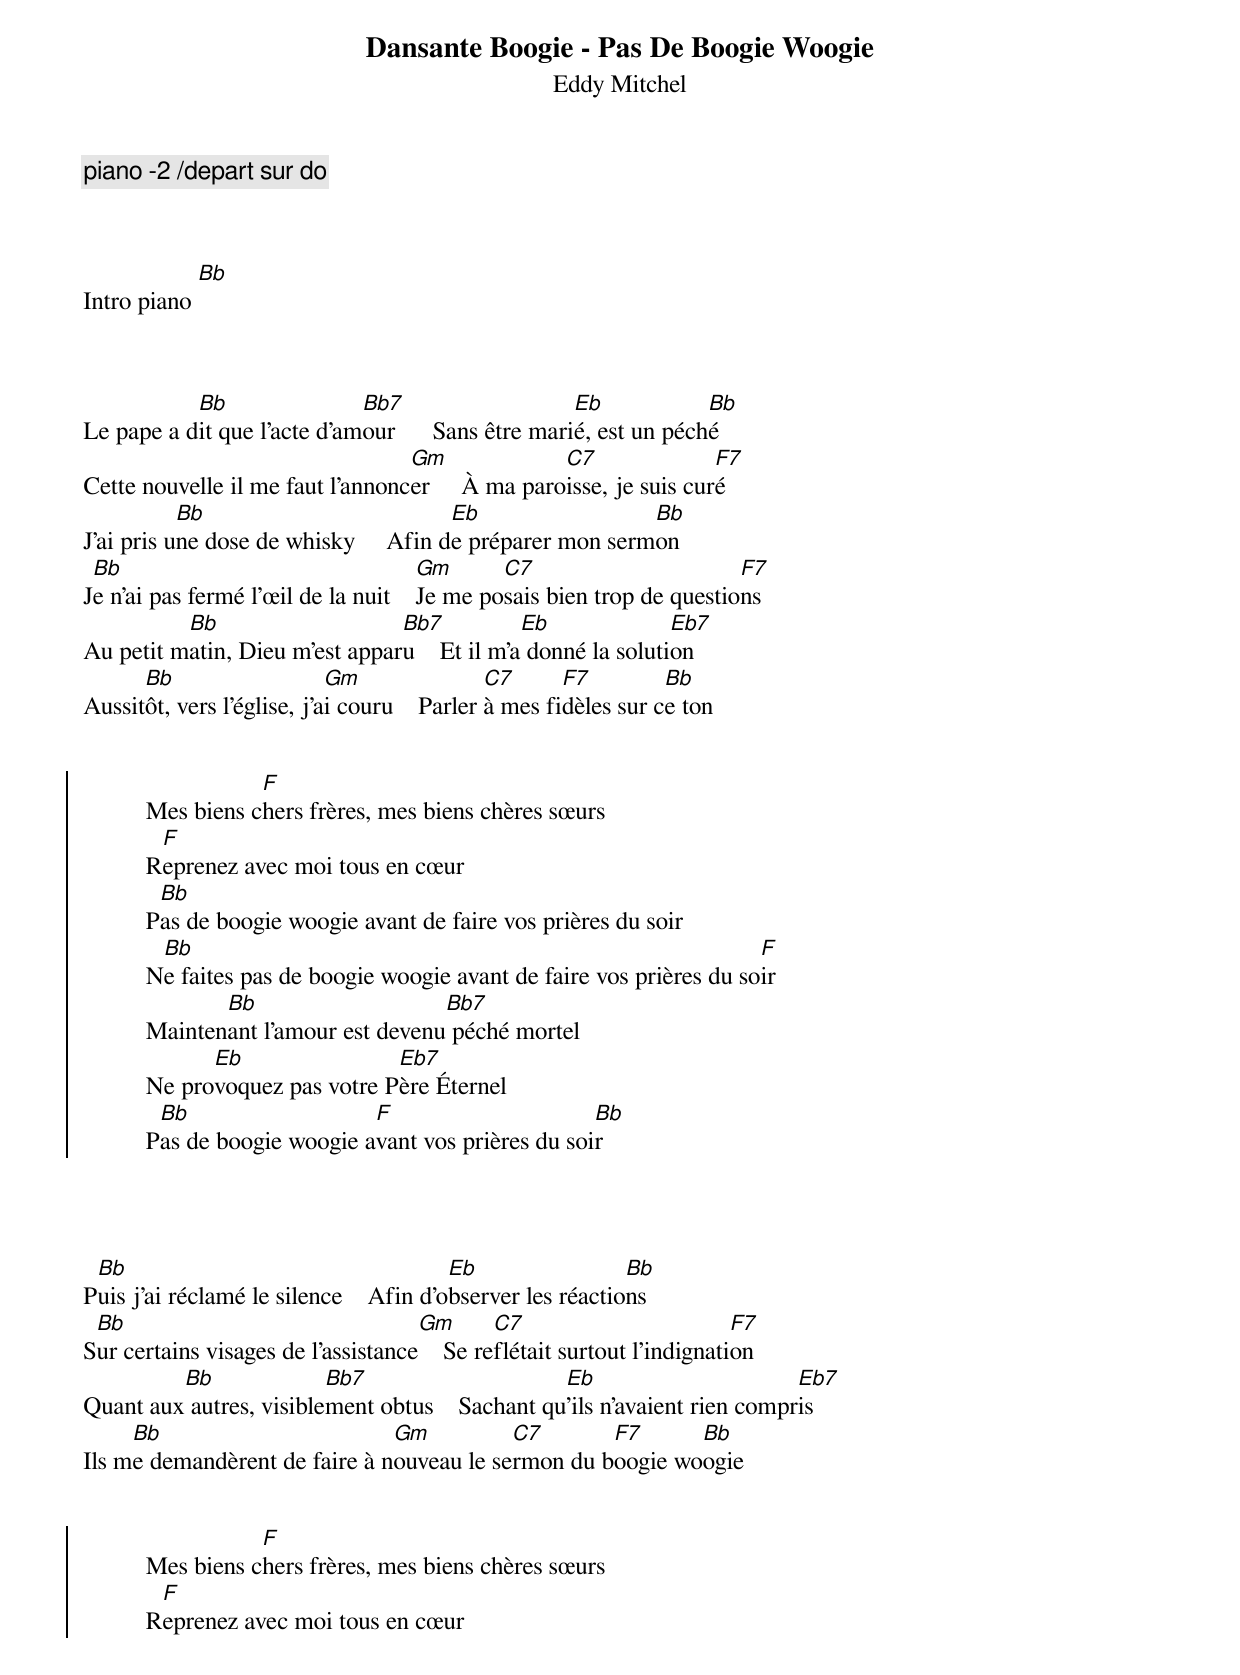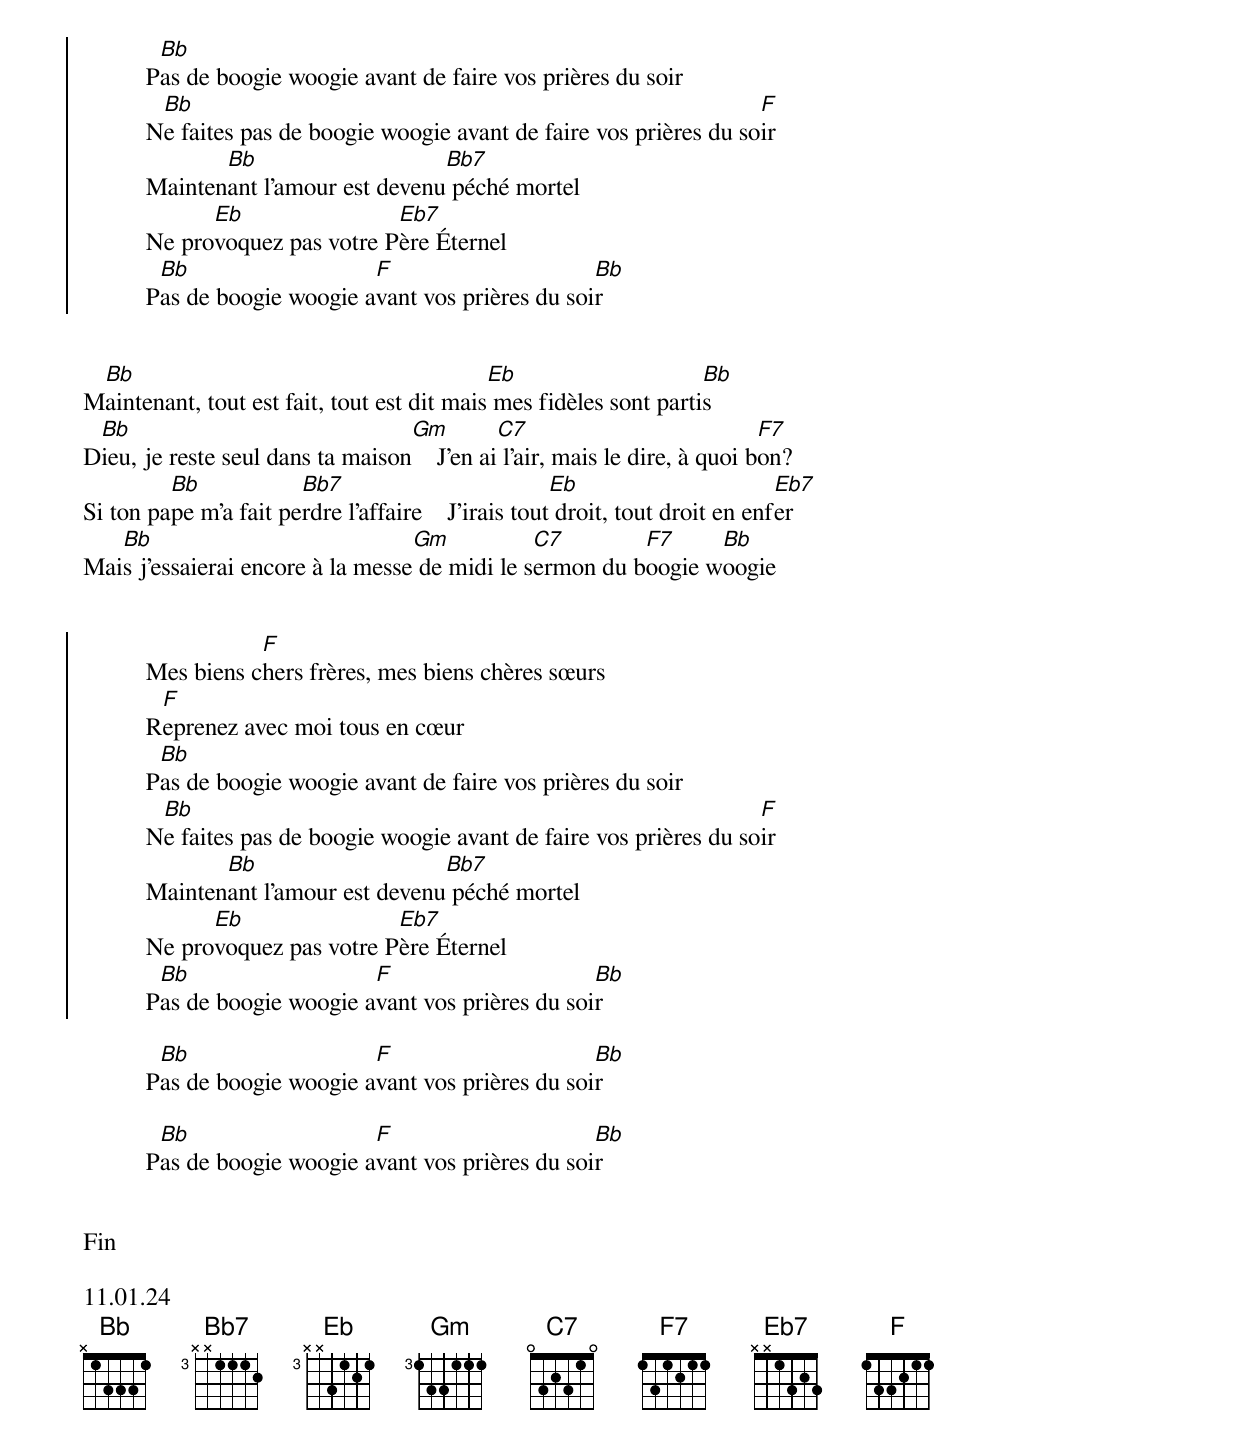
{title: Dansante Boogie - Pas De Boogie Woogie}
{subtitle: Eddy Mitchel}
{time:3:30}
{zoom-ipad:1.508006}
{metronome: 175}
{c:piano -2 /depart sur do}



Intro piano [Bb]



Le pape a d[Bb]it que l'acte d'am[Bb7]our      Sans être mari[Eb]é, est un péch[Bb]é
Cette nouvelle il me faut l'annonc[Gm]er     À ma paro[C7]isse, je suis cur[F7]é
J'ai pris u[Bb]ne dose de whisky     Afin d[Eb]e préparer mon serm[Bb]on
J[Bb]e n'ai pas fermé l'œil de la nuit    [Gm]Je me po[C7]sais bien trop de questio[F7]ns
Au petit m[Bb]atin, Dieu m'est appar[Bb7]u    Et il m'a[Eb] donné la soluti[Eb7]on
Aussit[Bb]ôt, vers l'église, j'a[Gm]i couru    Parler [C7]à mes fi[F7]dèles sur c[Bb]e ton


{soc}
          Mes biens c[F]hers frères, mes biens chères sœurs
          R[F]eprenez avec moi tous en cœur
          P[Bb]as de boogie woogie avant de faire vos prières du soir
          N[Bb]e faites pas de boogie woogie avant de faire vos prières du so[F]ir
          Mainten[Bb]ant l'amour est devenu[Bb7] péché mortel
          Ne pro[Eb]voquez pas votre P[Eb7]ère Éternel
          P[Bb]as de boogie woogie a[F]vant vos prières du soi[Bb]r
{eoc}




P[Bb]uis j'ai réclamé le silence    Afin d'o[Eb]bserver les réactio[Bb]ns
S[Bb]ur certains visages de l'assistance[Gm]    Se re[C7]flétait surtout l'indignati[F7]on
Quant aux[Bb] autres, visible[Bb7]ment obtus    Sachant qu[Eb]'ils n'avaient rien compr[Eb7]is
Ils m[Bb]e demandèrent de faire à n[Gm]ouveau le se[C7]rmon du b[F7]oogie wo[Bb]ogie


{soc}
          Mes biens c[F]hers frères, mes biens chères sœurs
          R[F]eprenez avec moi tous en cœur
          P[Bb]as de boogie woogie avant de faire vos prières du soir
          N[Bb]e faites pas de boogie woogie avant de faire vos prières du so[F]ir
          Mainten[Bb]ant l'amour est devenu[Bb7] péché mortel
          Ne pro[Eb]voquez pas votre P[Eb7]ère Éternel
          P[Bb]as de boogie woogie a[F]vant vos prières du soi[Bb]r
{eoc}


M[Bb]aintenant, tout est fait, tout est dit mais[Eb] mes fidèles sont parti[Bb]s
D[Bb]ieu, je reste seul dans ta maison[Gm]    J'en ai[C7] l'air, mais le dire, à quoi b[F7]on?
Si ton pa[Bb]pe m'a fait pe[Bb7]rdre l'affaire    J'irais tout[Eb] droit, tout droit en enf[Eb7]er
Mai[Bb]s j'essaierai encore à la messe[Gm] de midi le s[C7]ermon du b[F7]oogie w[Bb]oogie


{soc}
          Mes biens c[F]hers frères, mes biens chères sœurs
          R[F]eprenez avec moi tous en cœur
          P[Bb]as de boogie woogie avant de faire vos prières du soir
          N[Bb]e faites pas de boogie woogie avant de faire vos prières du so[F]ir
          Mainten[Bb]ant l'amour est devenu[Bb7] péché mortel
          Ne pro[Eb]voquez pas votre P[Eb7]ère Éternel
          P[Bb]as de boogie woogie a[F]vant vos prières du soi[Bb]r
{eoc}

          P[Bb]as de boogie woogie a[F]vant vos prières du soi[Bb]r

          P[Bb]as de boogie woogie a[F]vant vos prières du soi[Bb]r


Fin

11.01.24
